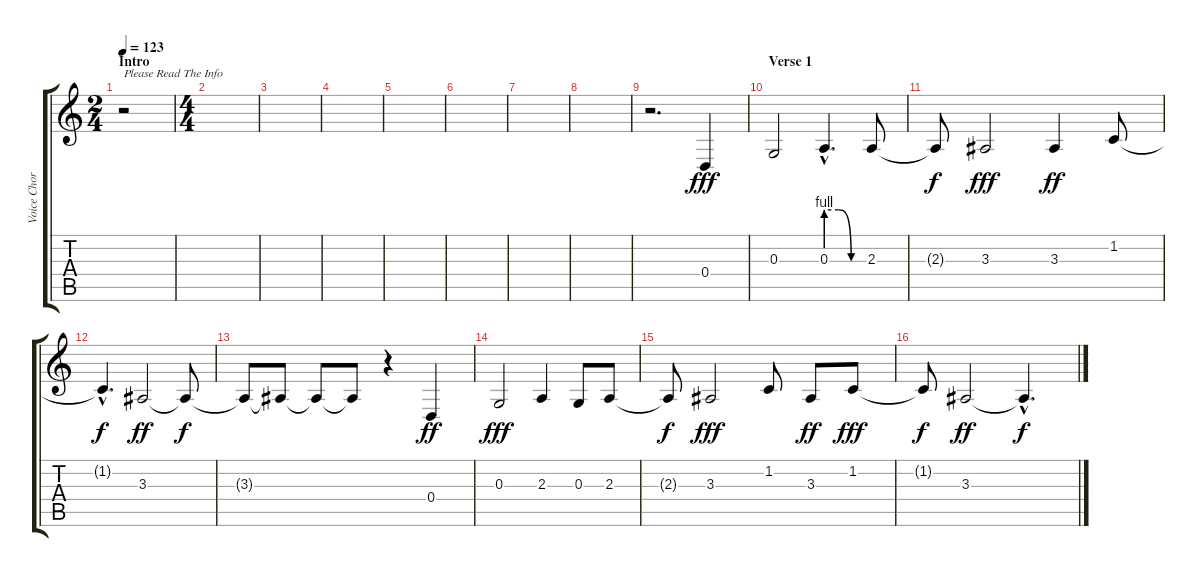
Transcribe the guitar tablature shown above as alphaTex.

\track ("Voice Chorus Effect" "Voice Chor") {instrument frenchhorn}
\staff {score tabs}
\tuning (E4 B3 G3 D3 A2 E2) {hide}
\ts (2 4)
\section ("" "Intro")
\tempo 123
\clef g2
\ks c
r.2{txt "Please Read The Info" dy fff instrument frenchhorn} |
\ts (4 4)
|
|
|
|
|
|
|
r.2{d volume 6} 0.4.4 |
\section ("" "Verse 1")
0.3.2 0.3{be (custom 0 4 20 4 40 0 60 0) hac}.4{d} 2.3.8 |
2.3{t}.8{dy f} 3.3.2{dy fff} 3.3.4{dy ff} 1.2.8 |
1.2{hac t}.4{d dy f} 3.3.2{dy ff} 3.3{t}.8{dy f volume 5} |
3.3{t}.8{volume 4} 3.3{t}.8{volume 3} 3.3{t}.8{volume 1} 3.3{t}.8{volume 0} r.4 0.4.4{dy ff volume 6} |
0.3.2{dy fff volume 6} 2.3.4 0.3.8 2.3.8 |
2.3{t}.8{dy f} 3.3.2{dy fff} 1.2.8 3.3.8{dy ff} 1.2.8{dy fff} |
1.2{t}.8{dy f} 3.3.2{dy ff} 3.3{hac t}.4{d dy f volume 6}
